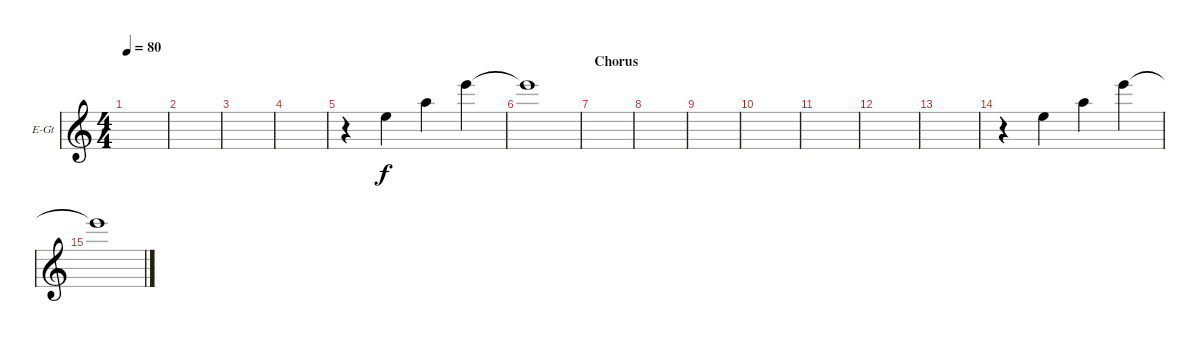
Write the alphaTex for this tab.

\defaultSystemsLayout 4
\bracketExtendMode groupsimilarinstruments
\firstSystemTrackNameOrientation horizontal
\otherSystemsTrackNameOrientation horizontal
\track ("Solo" "E-Gt") {instrument overdrivenguitar}
\staff {score}
\tuning (E4 B3 G3 D3 A2 E2)
\ts (4 4)
\tempo 80
\clef g2
\ks c
|
|
|
|
r.4 14.4.4 14.3.4 12.1.4 |
12.1{t}.1 |
\section ("" "Chorus")
|
|
|
|
|
|
|
r.4 14.4.4{dy f} 14.3.4 12.1.4 |
12.1{t}.1
